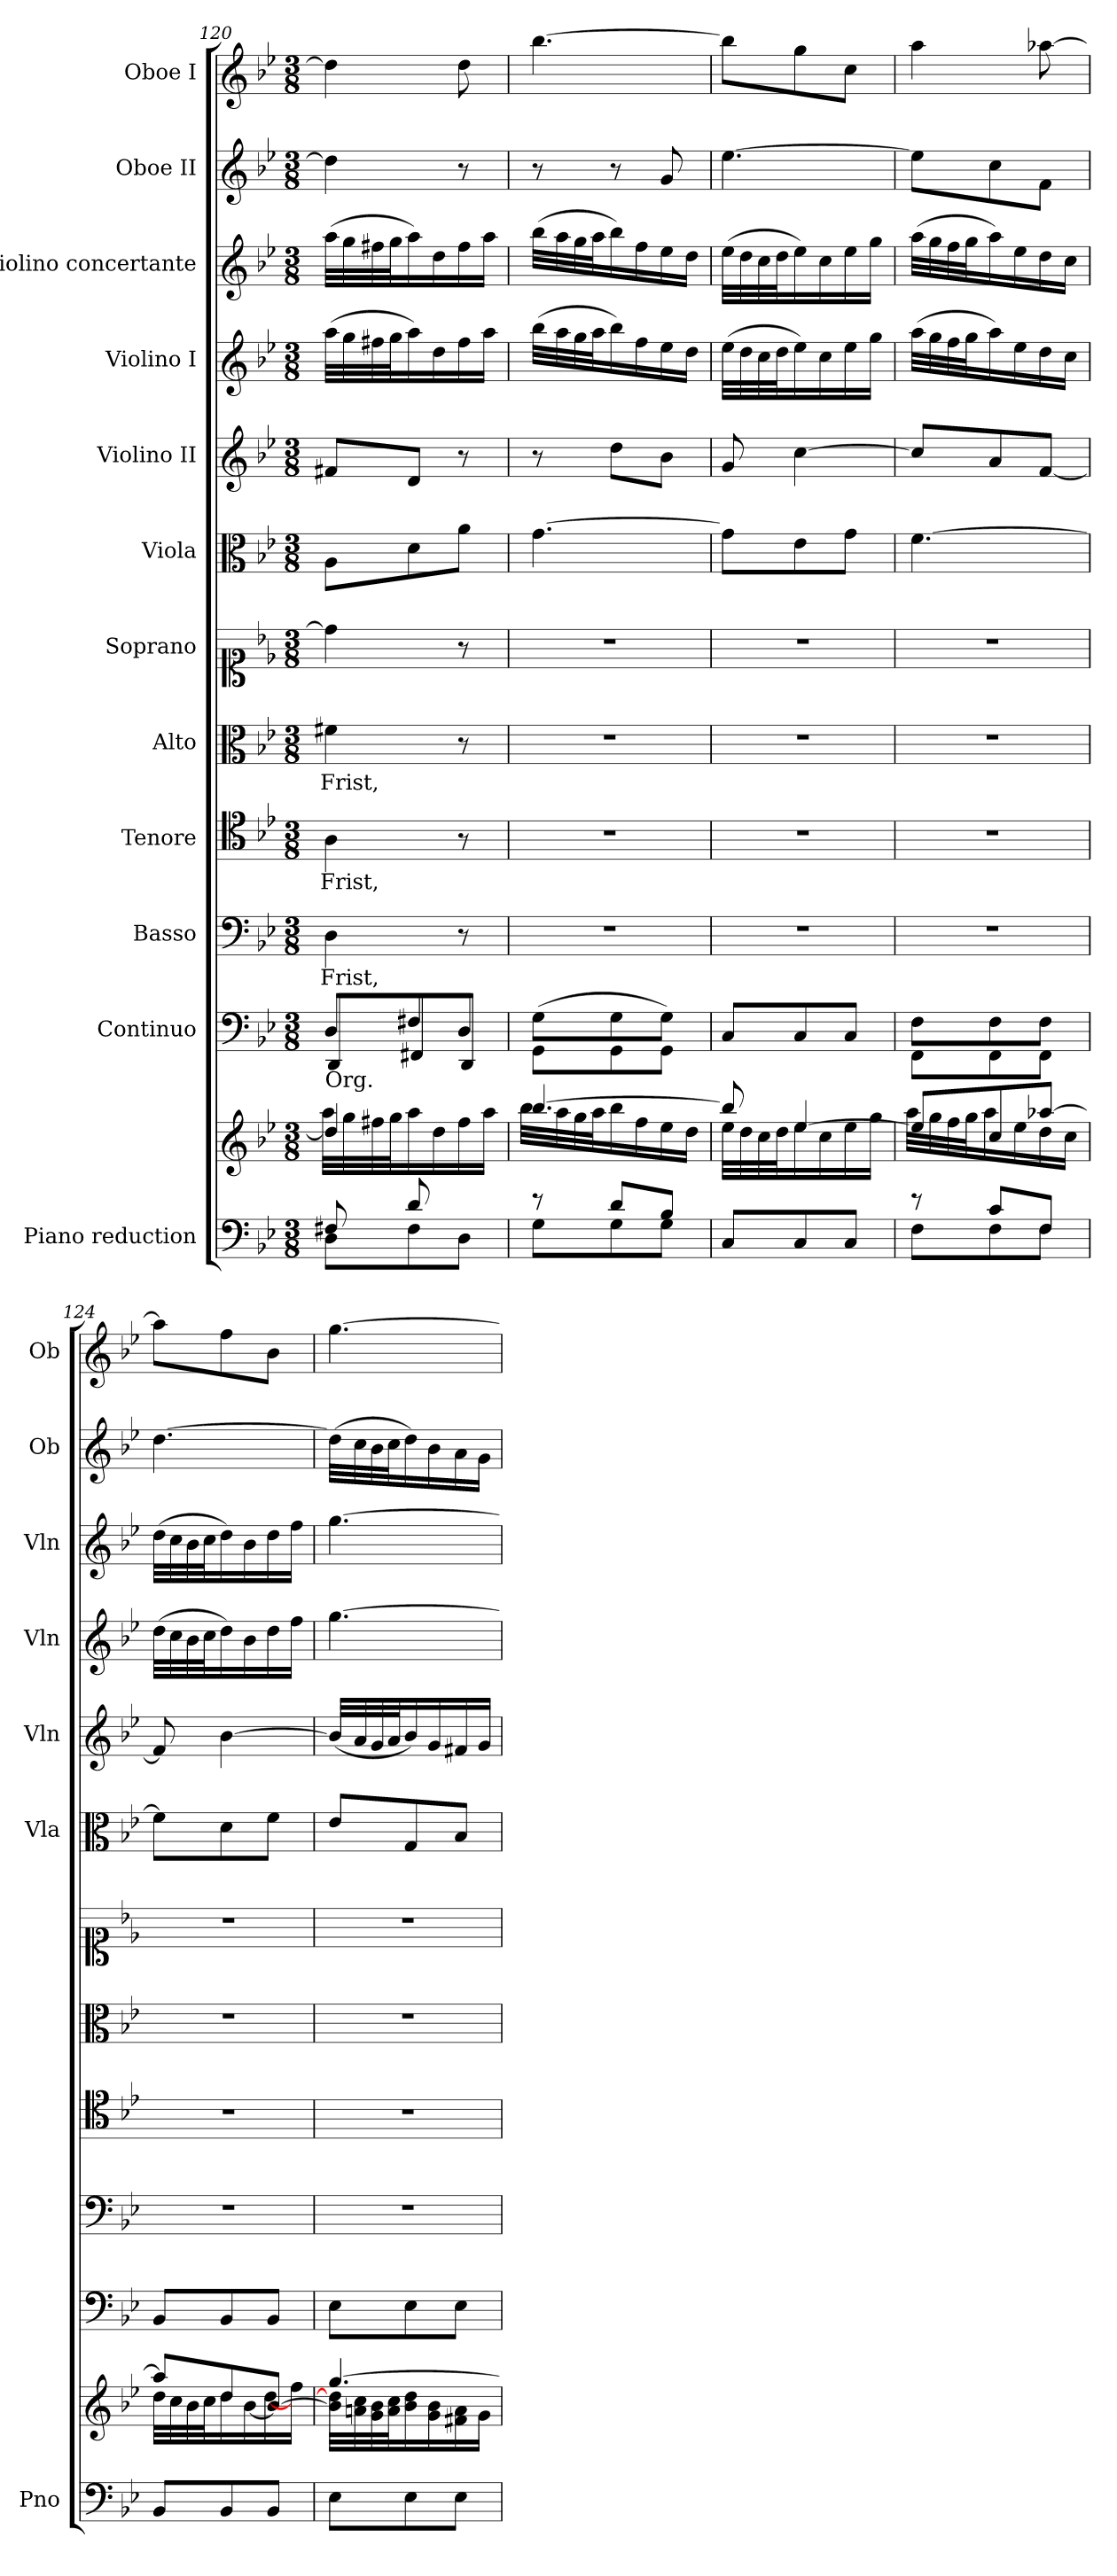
**kern	**kern	**kern	**kern	**text	**kern	**text	**kern	**text	**kern	**kern	**kern	**kern	**kern	**kern	**kern
*part12	*part12	*part11	*part10	*part10	*part9	*part9	*part8	*part8	*part7	*part6	*part5	*part4	*part3	*part2	*part1
*staff13	*staff12	*staff11	*staff10	*staff10	*staff9	*staff9	*staff8	*staff8	*staff7	*staff6	*staff5	*staff4	*staff3	*staff2	*staff1
*I"Piano reduction	*	*I"Continuo	*I"Basso	*	*I"Tenore	*	*I"Alto	*	*I"Soprano	*I"Viola	*I"Violino II	*I"Violino I	*I"Violino concertante	*I"Oboe II	*I"Oboe I
*I'Pno	*	*	*	*	*	*	*	*	*	*I'Vla	*I'Vln	*I'Vln	*I'Vln	*I'Ob	*I'Ob
*clefF4	*clefG2	*clefF4	*clefF4	*	*clefC4	*	*clefC3	*	*clefC1	*clefC3	*clefG2	*clefG2	*clefG2	*clefG2	*clefG2
*k[b-e-]	*k[b-e-]	*k[b-e-]	*k[b-e-]	*	*k[b-e-]	*	*k[b-e-]	*	*k[b-e-]	*k[b-e-]	*k[b-e-]	*k[b-e-]	*k[b-e-]	*k[b-e-]	*k[b-e-]
*M3/8	*M3/8	*M3/8	*M3/8	*	*M3/8	*	*M3/8	*	*M3/8	*M3/8	*M3/8	*M3/8	*M3/8	*M3/8	*M3/8
=120	=120	=120	=120	=120	=120	=120	=120	=120	=120	=120	=120	=120	=120	=120	=120
*^	*^	*^	*	*	*	*	*	*	*	*	*	*	*	*	*
*	*	*	*^	*	*	*	*	*	*	*	*	*	*	*	*	*	*	*
!	!	!	!	!	!LO:TX:b:t=Org.	!	!	!	!	!	!	!	!	!	!	!	!	!	!
!	!	!	!	!	!	!	!	!LO:LY:b	!	!LO:LY:b	!	!LO:LY:b	!	!	!	!	!	!	!
8F#X/L	8D\L	4dd/]	32aa\LLL	4ryy	8D/L	8DD!/L	4D\	Frist,	4A\	Frist,	4f#X\	Frist,	4dd\]	8A\L	8f#X/L	(32aa\LLL	(32aa\LLL	4dd\]	4dd\]
.	.	.	32gg\	.	.	.	.	.	.	.	.	.	.	.	.	32gg\	32gg\	.	.
.	.	.	32ff#X\	.	.	.	.	.	.	.	.	.	.	.	.	32ff#X\	32ff#X\	.	.
.	.	.	32gg\J	.	.	.	.	.	.	.	.	.	.	.	.	32gg\J	32gg\J	.	.
8d/	8F#\	.	16aa\	.	8F#X/	8FF#X!/	.	.	.	.	.	.	.	8d\	8d/J	16aa\)	16aa\)	.	.
.	.	.	16dd\	.	.	.	.	.	.	.	.	.	.	.	.	16dd\	16dd\	.	.
8ryy	8D\J	8ryy	16ff#\	8a\J	8D/J	8DD!/J	8r	.	8r	.	8r	.	8r	8a\J	8r	16ff#\	16ff#\	8r	8dd\
.	.	.	16aa\JJ	.	.	.	.	.	.	.	.	.	.	.	.	16aa\JJ	16aa\JJ	.	.
*	*	*	*v	*v	*	*	*	*	*	*	*	*	*	*	*	*	*	*	*
=121	=121	=121	=121	=121	=121	=121	=121	=121	=121	=121	=121	=121	=121	=121	=121	=121	=121	=121
8r	8G\L	[4.bb-/	32bb-\LLL	(>8G\L	8GG!\L	4.r	.	4.r	.	4.r	.	4.r	[4.g\	8r	(32bb-\LLL	(32bb-\LLL	8r	[4.bb-\
.	.	.	32aa\	.	.	.	.	.	.	.	.	.	.	.	32aa\	32aa\	.	.
.	.	.	32gg\	.	.	.	.	.	.	.	.	.	.	.	32gg\	32gg\	.	.
.	.	.	32aa\J	.	.	.	.	.	.	.	.	.	.	.	32aa\J	32aa\J	.	.
8d/L	8G\	.	16bb-\	8G\	8GG!\	.	.	.	.	.	.	.	.	8dd\L	16bb-\)	16bb-\)	8r	.
.	.	.	16ff\	.	.	.	.	.	.	.	.	.	.	.	16ff\	16ff\	.	.
8B-/J	8G\J	.	16ee-\	8G\J)	8GG!\J	.	.	.	.	.	.	.	.	8b-\J	16ee-\	16ee-\	8g/	.
.	.	.	16dd\JJ	.	.	.	.	.	.	.	.	.	.	.	16dd\JJ	16dd\JJ	.	.
*v	*v	*	*	*v	*v	*	*	*	*	*	*	*	*	*	*	*	*	*
=122	=122	=122	=122	=122	=122	=122	=122	=122	=122	=122	=122	=122	=122	=122	=122	=122
8C/L	8bb-/]	32ee-\LLL	8C/L	4.r	.	4.r	.	4.r	.	4.r	8g\L]	8g/	(32ee-\LLL	(32ee-\LLL	[4.ee-\	8bb-\L]
.	.	32dd\	.	.	.	.	.	.	.	.	.	.	32dd\	32dd\	.	.
.	.	32cc\	.	.	.	.	.	.	.	.	.	.	32cc\	32cc\	.	.
.	.	32dd\J	.	.	.	.	.	.	.	.	.	.	32dd\J	32dd\J	.	.
8C/	[4ee-/	16ee-\	8C/	.	.	.	.	.	.	.	8e-\	[4cc\	16ee-\)	16ee-\)	.	8gg\
.	.	16cc\	.	.	.	.	.	.	.	.	.	.	16cc\	16cc\	.	.
8C/J	.	16ee-\	8C/J	.	.	.	.	.	.	.	8g\J	.	16ee-\	16ee-\	.	8cc\J
.	.	16gg\JJ	.	.	.	.	.	.	.	.	.	.	16gg\JJ	16gg\JJ	.	.
!!LO:PB:g=z
=123	=123	=123	=123	=123	=123	=123	=123	=123	=123	=123	=123	=123	=123	=123	=123	=123
*^	*	*	*^	*	*	*	*	*	*	*	*	*	*	*	*	*
8r	8F\L	8ee-/L]	32aa\LLL	8F\L	8FF!\L	4.r	.	4.r	.	4.r	.	4.r	[4.f\	8cc/L]	(32aa\LLL	(32aa\LLL	8ee-\L]	4aa\
.	.	.	32gg\	.	.	.	.	.	.	.	.	.	.	.	32gg\	32gg\	.	.
.	.	.	32ff\	.	.	.	.	.	.	.	.	.	.	.	32ff\	32ff\	.	.
.	.	.	32gg\J	.	.	.	.	.	.	.	.	.	.	.	32gg\J	32gg\J	.	.
8c/L	8F\	8cc/	16aa\	8F\	8FF!\	.	.	.	.	.	.	.	.	8a/	16aa\)	16aa\)	8cc\	.
.	.	.	16ee-\	.	.	.	.	.	.	.	.	.	.	.	16ee-\	16ee-\	.	.
8F/J	8F\J	[8aa-X/J	16dd\	8F\J	8FF!\J	.	.	.	.	.	.	.	.	[8f/J	16dd\	16dd\	8f\J	[8aa-X\
.	.	.	16cc\JJ	.	.	.	.	.	.	.	.	.	.	.	16cc\JJ	16cc\JJ	.	.
*v	*v	*	*	*v	*v	*	*	*	*	*	*	*	*	*	*	*	*	*
=124	=124	=124	=124	=124	=124	=124	=124	=124	=124	=124	=124	=124	=124	=124	=124	=124
8BB-/L	8aa-/L]	32dd\LLL	8BB-/L	4.r	.	4.r	.	4.r	.	4.r	8f\L]	8f/]	(32dd\LLL	(32dd\LLL	[4.dd\	8aa-\L]
.	.	32cc\	.	.	.	.	.	.	.	.	.	.	32cc\	32cc\	.	.
.	.	32b-\	.	.	.	.	.	.	.	.	.	.	32b-\	32b-\	.	.
.	.	32cc\J	.	.	.	.	.	.	.	.	.	.	32cc\J	32cc\J	.	.
8BB-/	8dd/	16dd\	8BB-/	.	.	.	.	.	.	.	8d\	[4b-\	16dd\)	16dd\)	.	8ff\
.	.	[16b-\	.	.	.	.	.	.	.	.	.	.	16b-\	16b-\	.	.
8BB-/J	8b-/J_	[16dd\	8BB-/J	.	.	.	.	.	.	.	8f\J	.	16dd\	16dd\	.	8b-\J
.	.	16ff\JJ	.	.	.	.	.	.	.	.	.	.	16ff\JJ	16ff\JJ	.	.
=125	=125	=125	=125	=125	=125	=125	=125	=125	=125	=125	=125	=125	=125	=125	=125	=125
8E-\L	[4.gg/	32b-\] 32dd\]LLL	8E-\L	4.r	.	4.r	.	4.r	.	4.r	8e-/L	(32b-/LLL]	[4.gg\	[4.gg\	(32dd\LLL]	[4.gg\
.	.	32an\ 32cc\	.	.	.	.	.	.	.	.	.	32a/	.	.	32cc\	.
.	.	32g\ 32b-\	.	.	.	.	.	.	.	.	.	32g/	.	.	32b-\	.
.	.	32a\ 32cc\J	.	.	.	.	.	.	.	.	.	32a/J	.	.	32cc\J	.
8E-\	.	16b-\ 16dd\	8E-\	.	.	.	.	.	.	.	8G/	16b-/)	.	.	16dd\)	.
.	.	16g\ 16b-\	.	.	.	.	.	.	.	.	.	16g/	.	.	16b-\	.
8E-\J	.	16f#X\ 16a\	8E-\J	.	.	.	.	.	.	.	8B-/J	16f#X/	.	.	16a\	.
.	.	16g\JJ	.	.	.	.	.	.	.	.	.	16g/JJ	.	.	16g\JJ	.
*	*v	*v	*	*	*	*	*	*	*	*	*	*	*	*	*	*
=	=	=	=	=	=	=	=	=	=	=	=	=	=	=	=
*-	*-	*-	*-	*-	*-	*-	*-	*-	*-	*-	*-	*-	*-	*-	*-
